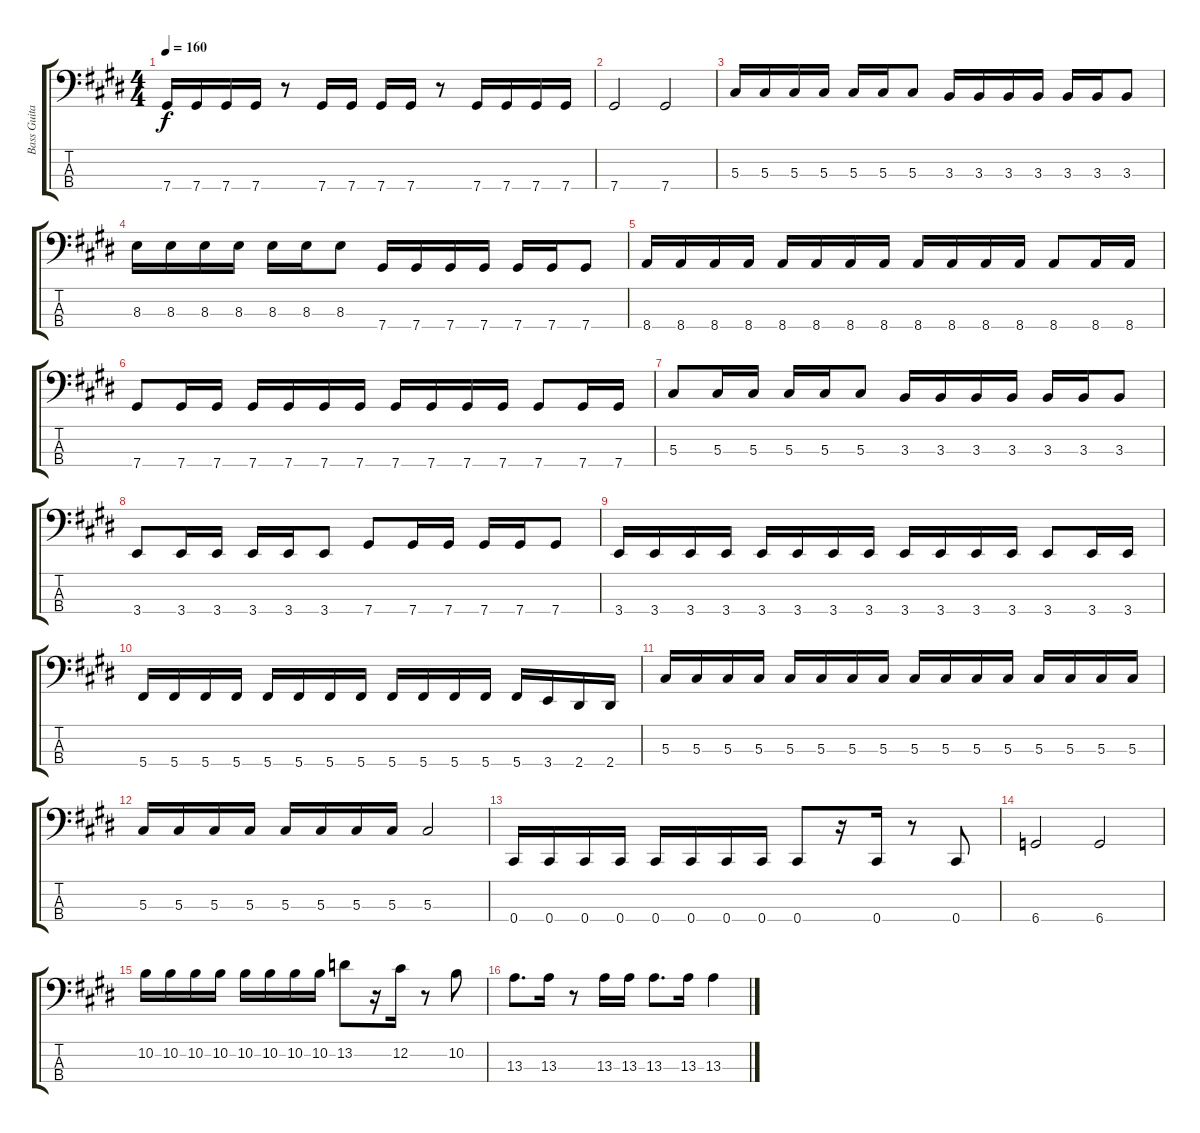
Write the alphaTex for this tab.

\track ("Bass Guitar" "Bass Guita") {instrument electricbasspick}
\staff {score tabs}
\tuning (Gb2 Db2 Ab1 Db1) {hide}
\ts (4 4)
\tempo 160
\clef f4
\ks e
7.4.16{dy f} 7.4.16 7.4.16 7.4.16 r.8 7.4.16 7.4.16 7.4.16 7.4.16 r.8 7.4.16 7.4.16 7.4.16 7.4.16 |
7.4.2 7.4.2 |
5.3.16 5.3.16 5.3.16 5.3.16 5.3.16 5.3.16 5.3.8 3.3.16 3.3.16 3.3.16 3.3.16 3.3.16 3.3.16 3.3.8 |
8.3.16 8.3.16 8.3.16 8.3.16 8.3.16 8.3.16 8.3.8 7.4.16 7.4.16 7.4.16 7.4.16 7.4.16 7.4.16 7.4.8 |
8.4.16 8.4.16 8.4.16 8.4.16 8.4.16 8.4.16 8.4.16 8.4.16 8.4.16 8.4.16 8.4.16 8.4.16 8.4.8 8.4.16 8.4.16 |
7.4.8 7.4.16 7.4.16 7.4.16 7.4.16 7.4.16 7.4.16 7.4.16 7.4.16 7.4.16 7.4.16 7.4.8 7.4.16 7.4.16 |
5.3.8 5.3.16 5.3.16 5.3.16 5.3.16 5.3.8 3.3.16 3.3.16 3.3.16 3.3.16 3.3.16 3.3.16 3.3.8 |
3.4.8 3.4.16 3.4.16 3.4.16 3.4.16 3.4.8 7.4.8 7.4.16 7.4.16 7.4.16 7.4.16 7.4.8 |
3.4.16 3.4.16 3.4.16 3.4.16 3.4.16 3.4.16 3.4.16 3.4.16 3.4.16 3.4.16 3.4.16 3.4.16 3.4.8 3.4.16 3.4.16 |
5.4.16 5.4.16 5.4.16 5.4.16 5.4.16 5.4.16 5.4.16 5.4.16 5.4.16 5.4.16 5.4.16 5.4.16 5.4.16 3.4.16 2.4.16 2.4.16 |
5.3.16 5.3.16 5.3.16 5.3.16 5.3.16 5.3.16 5.3.16 5.3.16 5.3.16 5.3.16 5.3.16 5.3.16 5.3.16 5.3.16 5.3.16 5.3.16 |
5.3.16 5.3.16 5.3.16 5.3.16 5.3.16 5.3.16 5.3.16 5.3.16 5.3.2 |
0.4.16 0.4.16 0.4.16 0.4.16 0.4.16 0.4.16 0.4.16 0.4.16 0.4.8 r.16 0.4.16 r.8 0.4.8 |
6.4.2 6.4.2 |
10.2.16 10.2.16 10.2.16 10.2.16 10.2.16 10.2.16 10.2.16 10.2.16 13.2.8 r.16 12.2.16 r.8 10.2.8 |
13.3.8{d} 13.3.16 r.8 13.3.16 13.3.16 13.3.8{d} 13.3.16 13.3.4
